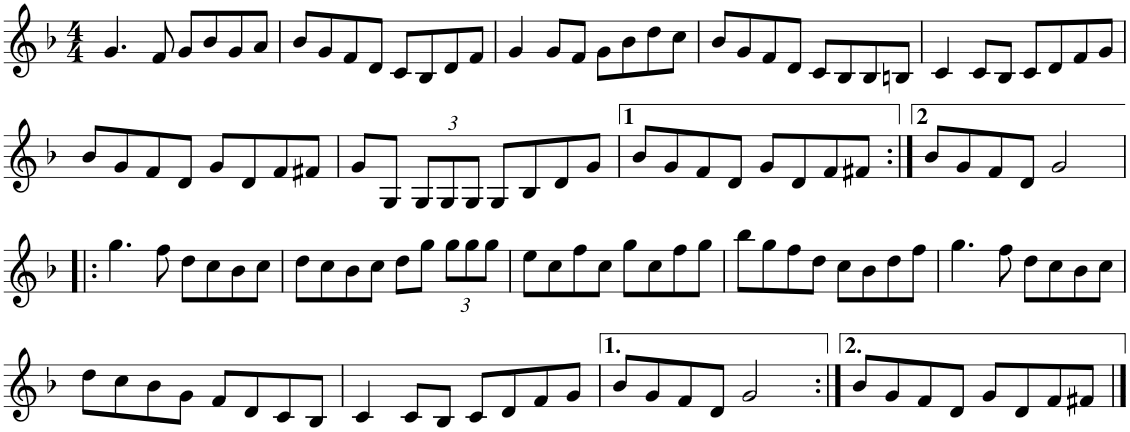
**kern
*part1
*staff1
*I"Piano
*I'Pno
*clefG2
*k[b-]
*G:dor
*M4/4
=1
4.g/
8f/
8g/L
8b-/
8g/
8a/J
=2
8b-/L
8g/
8f/
8d/J
8c/L
8B-/
8d/
8f/J
=3
4g/
8g/L
8f/J
8g\L
8b-\
8dd\
8cc\J
=4
8b-/L
8g/
8f/
8d/J
8c/L
8B-/
8B-/
8Bn/J
=5
4c/
8c/L
8B-/J
8c/L
8d/
8f/
8g/J
!!LO:LB:g=z
=6
8b-/L
8g/
8f/
8d/J
8g/L
8d/
8f/
8f#X/J
=7
8g/L
8G/J
*Xbrackettup
12G/L
12G/
12G/J
8G/L
8B-/
8d/
8g/J
=8
8b-/L
8g/
8f/
8d/J
8g/L
8d/
8f/
8f#X/J
=9:|!
8b-/L
8g/
8f/
8d/J
2g/
!!LO:LB:g=z
=10!|:
4.gg\
8ff\
8dd\L
8cc\
8b-\
8cc\J
=11
8dd\L
8cc\
8b-\
8cc\J
8dd\L
8gg\J
12gg\L
12gg\
12gg\J
=12
8ee\L
8cc\
8ff\
8cc\J
8gg\L
8cc\
8ff\
8gg\J
=13
8bb-\L
8gg\
8ff\
8dd\J
8cc\L
8b-\
8dd\
8ff\J
=14
4.gg\
8ff\
8dd\L
8cc\
8b-\
8cc\J
!!LO:LB:g=z
=15
8dd\L
8cc\
8b-\
8g\J
8f/L
8d/
8c/
8B-/J
=16
4c/
8c/L
8B-/J
8c/L
8d/
8f/
8g/J
=17
8b-/L
8g/
8f/
8d/J
2g/
=18:|!
8b-/L
8g/
8f/
8d/J
8g/L
8d/
8f/
8f#X/J
==
*-
